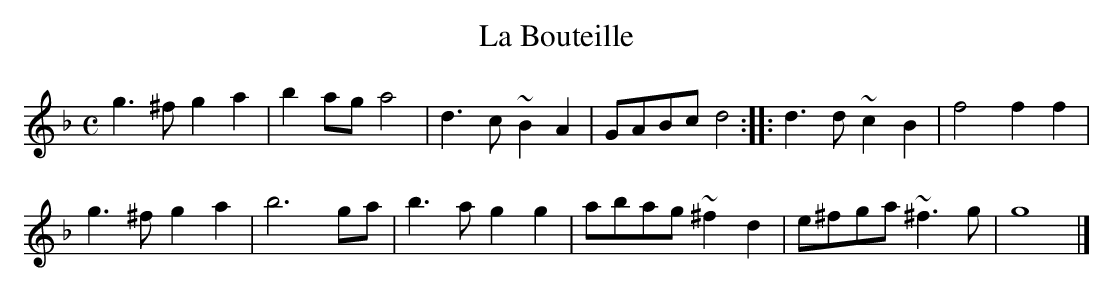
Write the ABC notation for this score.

X:1
T:La Bouteille
M:C
K:Gdor
g3^fg2a2|b2aga4|d3c~B2A2|GABcd4:||:d3d~c2B2|f4f2f2|
g3^fg2a2|b6ga|b3ag2g2|abag~^f2d2|e^fga~^f3g|g8|]
